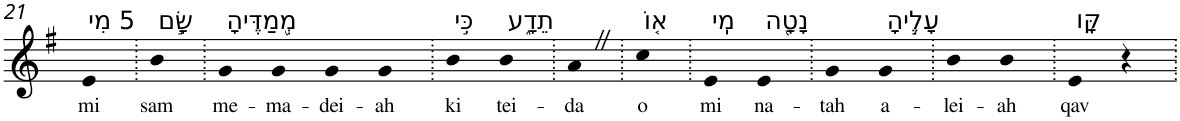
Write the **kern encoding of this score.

**kern	**text
*part1	*part1
*staff1	*staff1
*I"Piano	*
*I'Pno	*
!!LO:PB:g=z
*clefG2	*
*k[f#]	*
*G:	*
=21	=21
!LO:TX:a:t=5 מִי	!
!	!LO:LY:b
4e	mi
=22.	=22.
!LO:TX:a:t=שָׂ֣ם	!
!	!LO:LY:b
4b	sam
=23.	=23.
!LO:TX:a:t=מְ֭מַדֶּיהָ	!
!	!LO:LY:b
4g	me-
!	!LO:LY:b
4g	-ma-
!	!LO:LY:b
4g	-dei-
!	!LO:LY:b
4g	-ah
=24.	=24.
!LO:TX:a:t=כִּ֣י	!
!	!LO:LY:b
4b	ki
!LO:TX:a:t=תֵדָ֑ע	!
!	!LO:LY:b
4b	tei-
=25.	=25.
!	!LO:LY:b
4aZ	-da
=26.	=26.
!LO:TX:a:t=א֤וֹ	!
!	!LO:LY:b
4cc	o
=27.	=27.
!LO:TX:a:t=מִֽי	!
!	!LO:LY:b
4e	mi
!LO:TX:a:t=נָטָ֖ה	!
!	!LO:LY:b
4e	na-
=28.	=28.
!	!LO:LY:b
4g	-tah
!LO:TX:a:t=עָלֶ֣יהָ	!
!	!LO:LY:b
4g	a-
=29.	=29.
!	!LO:LY:b
4b	-lei-
!	!LO:LY:b
4b	-ah
=30.	=30.
!LO:TX:a:t=קָּֽו	!
!	!LO:LY:b
4e	qav
4r	.
=.	=.
*-	*-
